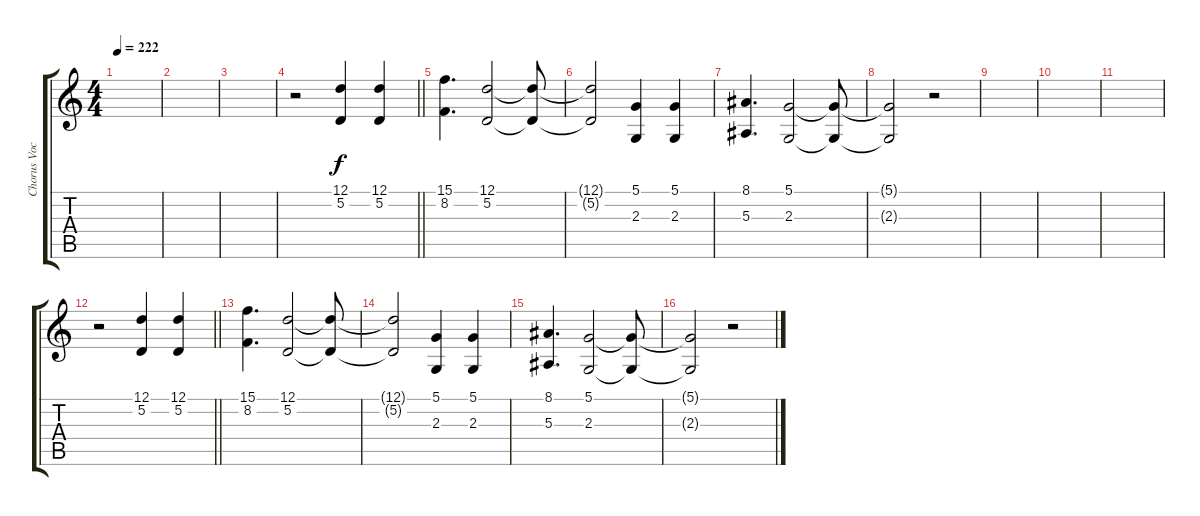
\track ("Chorus Vocals" "Chorus Voc") {instrument stringensemble1}
\staff {score tabs}
\tuning (D4 A3 F3 C3 G2 D2) {hide}
\ts (4 4)
\tempo 222
\clef g2
\ks c
|
|
|
\barLineRight lightlight
r.2 (12.1 5.2).4 (12.1 5.2).4 |
\section ("" "")
(15.1 8.2).4{d} (12.1 5.2).2 (12.1{t} 5.2{t}).8 |
(12.1{t} 5.2{t}).2 (5.1 2.3).4 (5.1 2.3).4 |
(8.1 5.3).4{d} (5.1 2.3).2 (5.1{t} 2.3{t}).8 |
(5.1{t} 2.3{t}).2 r.2 |
|
|
|
\barLineRight lightlight
r.2 (12.1 5.2).4 (12.1 5.2).4 |
\section ("" "")
(15.1 8.2).4{d} (12.1 5.2).2 (12.1{t} 5.2{t}).8 |
(12.1{t} 5.2{t}).2 (5.1 2.3).4 (5.1 2.3).4 |
(8.1 5.3).4{d} (5.1 2.3).2 (5.1{t} 2.3{t}).8 |
(5.1{t} 2.3{t}).2 r.2
